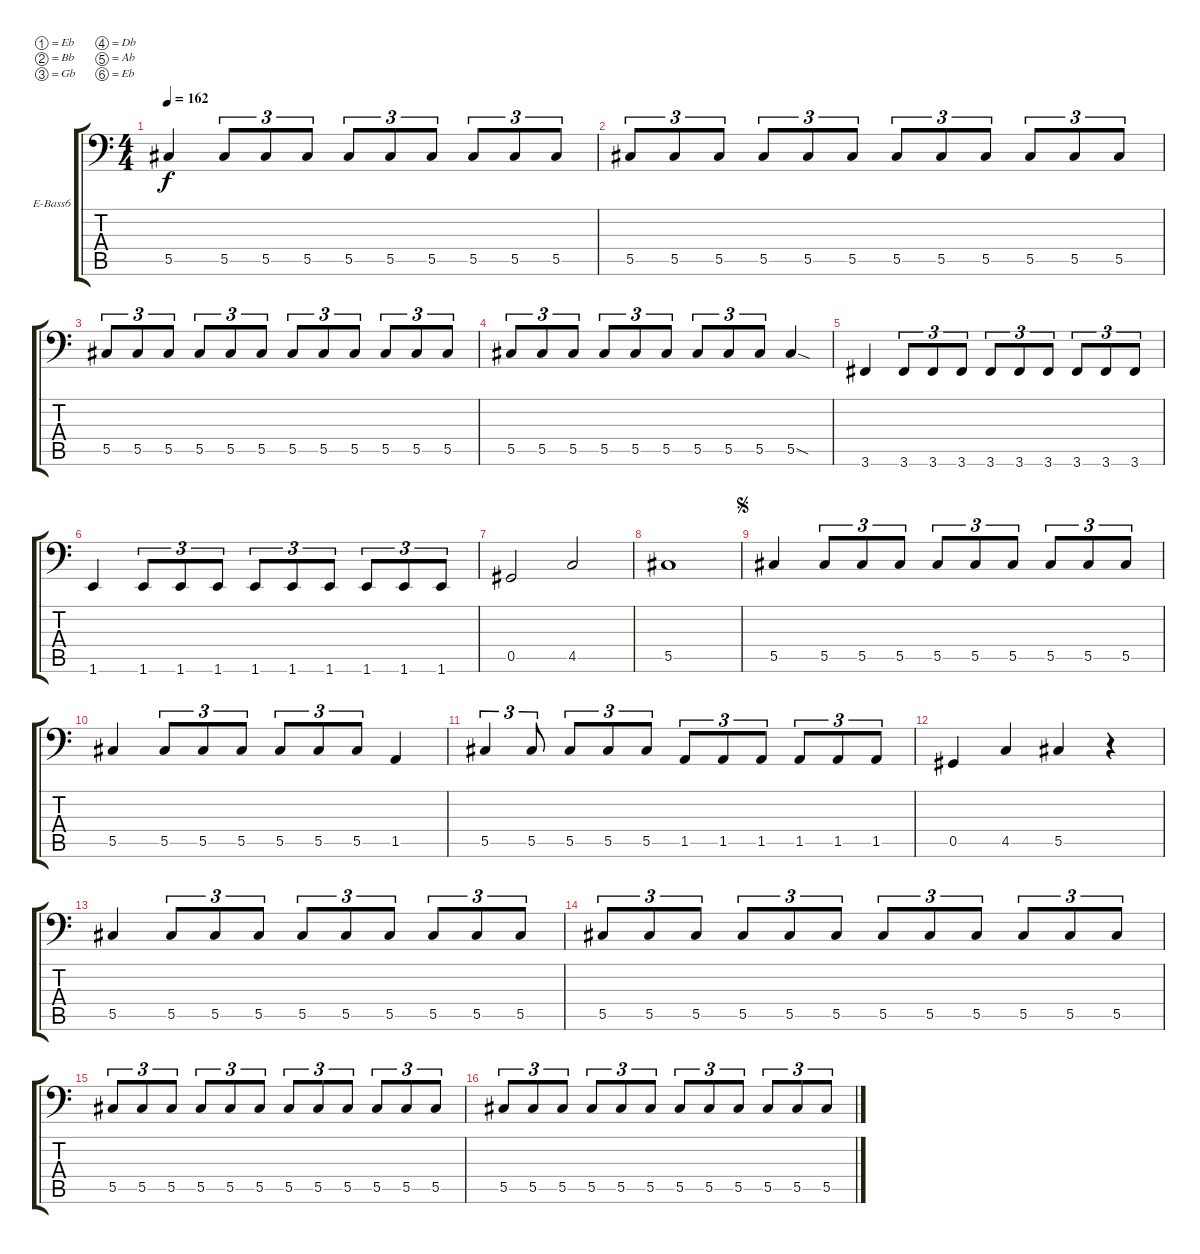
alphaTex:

\bracketExtendMode groupsimilarinstruments
\firstSystemTrackNameOrientation horizontal
\otherSystemsTrackNameOrientation horizontal
\track ("Bass" "E-Bass6") {instrument electricbasspick}
\staff {score tabs}
\tuning (Eb3 Bb2 Gb2 Db2 Ab1 Eb1)
\ts (4 4)
\tempo 162
\clef f4
\ks c
5.5.4{dy f} 5.5.8{tu (3 2)} 5.5.8{tu (3 2)} 5.5.8{tu (3 2)} 5.5.8{tu (3 2)} 5.5.8{tu (3 2)} 5.5.8{tu (3 2)} 5.5.8{tu (3 2)} 5.5.8{tu (3 2)} 5.5.8{tu (3 2)} |
5.5.8{tu (3 2)} 5.5.8{tu (3 2)} 5.5.8{tu (3 2)} 5.5.8{tu (3 2)} 5.5.8{tu (3 2)} 5.5.8{tu (3 2)} 5.5.8{tu (3 2)} 5.5.8{tu (3 2)} 5.5.8{tu (3 2)} 5.5.8{tu (3 2)} 5.5.8{tu (3 2)} 5.5.8{tu (3 2)} |
5.5.8{tu (3 2)} 5.5.8{tu (3 2)} 5.5.8{tu (3 2)} 5.5.8{tu (3 2)} 5.5.8{tu (3 2)} 5.5.8{tu (3 2)} 5.5.8{tu (3 2)} 5.5.8{tu (3 2)} 5.5.8{tu (3 2)} 5.5.8{tu (3 2)} 5.5.8{tu (3 2)} 5.5.8{tu (3 2)} |
5.5.8{tu (3 2)} 5.5.8{tu (3 2)} 5.5.8{tu (3 2)} 5.5.8{tu (3 2)} 5.5.8{tu (3 2)} 5.5.8{tu (3 2)} 5.5.8{tu (3 2)} 5.5.8{tu (3 2)} 5.5.8{tu (3 2)} 5.5{sod}.4 |
3.6.4 3.6.8{tu (3 2)} 3.6.8{tu (3 2)} 3.6.8{tu (3 2)} 3.6.8{tu (3 2)} 3.6.8{tu (3 2)} 3.6.8{tu (3 2)} 3.6.8{tu (3 2)} 3.6.8{tu (3 2)} 3.6.8{tu (3 2)} |
1.6.4 1.6.8{tu (3 2)} 1.6.8{tu (3 2)} 1.6.8{tu (3 2)} 1.6.8{tu (3 2)} 1.6.8{tu (3 2)} 1.6.8{tu (3 2)} 1.6.8{tu (3 2)} 1.6.8{tu (3 2)} 1.6.8{tu (3 2)} |
0.5.2 4.5.2 |
5.5.1 |
\jump segno
5.5.4 5.5.8{tu (3 2)} 5.5.8{tu (3 2)} 5.5.8{tu (3 2)} 5.5.8{tu (3 2)} 5.5.8{tu (3 2)} 5.5.8{tu (3 2)} 5.5.8{tu (3 2)} 5.5.8{tu (3 2)} 5.5.8{tu (3 2)} |
5.5.4 5.5.8{tu (3 2)} 5.5.8{tu (3 2)} 5.5.8{tu (3 2)} 5.5.8{tu (3 2)} 5.5.8{tu (3 2)} 5.5.8{tu (3 2)} 1.5.4 |
5.5.4{tu (3 2)} 5.5.8{tu (3 2)} 5.5.8{tu (3 2)} 5.5.8{tu (3 2)} 5.5.8{tu (3 2)} 1.5.8{tu (3 2)} 1.5.8{tu (3 2)} 1.5.8{tu (3 2)} 1.5.8{tu (3 2)} 1.5.8{tu (3 2)} 1.5.8{tu (3 2)} |
0.5.4 4.5.4 5.5.4 r.4 |
5.5.4 5.5.8{tu (3 2)} 5.5.8{tu (3 2)} 5.5.8{tu (3 2)} 5.5.8{tu (3 2)} 5.5.8{tu (3 2)} 5.5.8{tu (3 2)} 5.5.8{tu (3 2)} 5.5.8{tu (3 2)} 5.5.8{tu (3 2)} |
5.5.8{tu (3 2)} 5.5.8{tu (3 2)} 5.5.8{tu (3 2)} 5.5.8{tu (3 2)} 5.5.8{tu (3 2)} 5.5.8{tu (3 2)} 5.5.8{tu (3 2)} 5.5.8{tu (3 2)} 5.5.8{tu (3 2)} 5.5.8{tu (3 2)} 5.5.8{tu (3 2)} 5.5.8{tu (3 2)} |
5.5.8{tu (3 2)} 5.5.8{tu (3 2)} 5.5.8{tu (3 2)} 5.5.8{tu (3 2)} 5.5.8{tu (3 2)} 5.5.8{tu (3 2)} 5.5.8{tu (3 2)} 5.5.8{tu (3 2)} 5.5.8{tu (3 2)} 5.5.8{tu (3 2)} 5.5.8{tu (3 2)} 5.5.8{tu (3 2)} |
5.5.8{tu (3 2)} 5.5.8{tu (3 2)} 5.5.8{tu (3 2)} 5.5.8{tu (3 2)} 5.5.8{tu (3 2)} 5.5.8{tu (3 2)} 5.5.8{tu (3 2)} 5.5.8{tu (3 2)} 5.5.8{tu (3 2)} 5.5.8{tu (3 2)} 5.5.8{tu (3 2)} 5.5.8{tu (3 2)}
